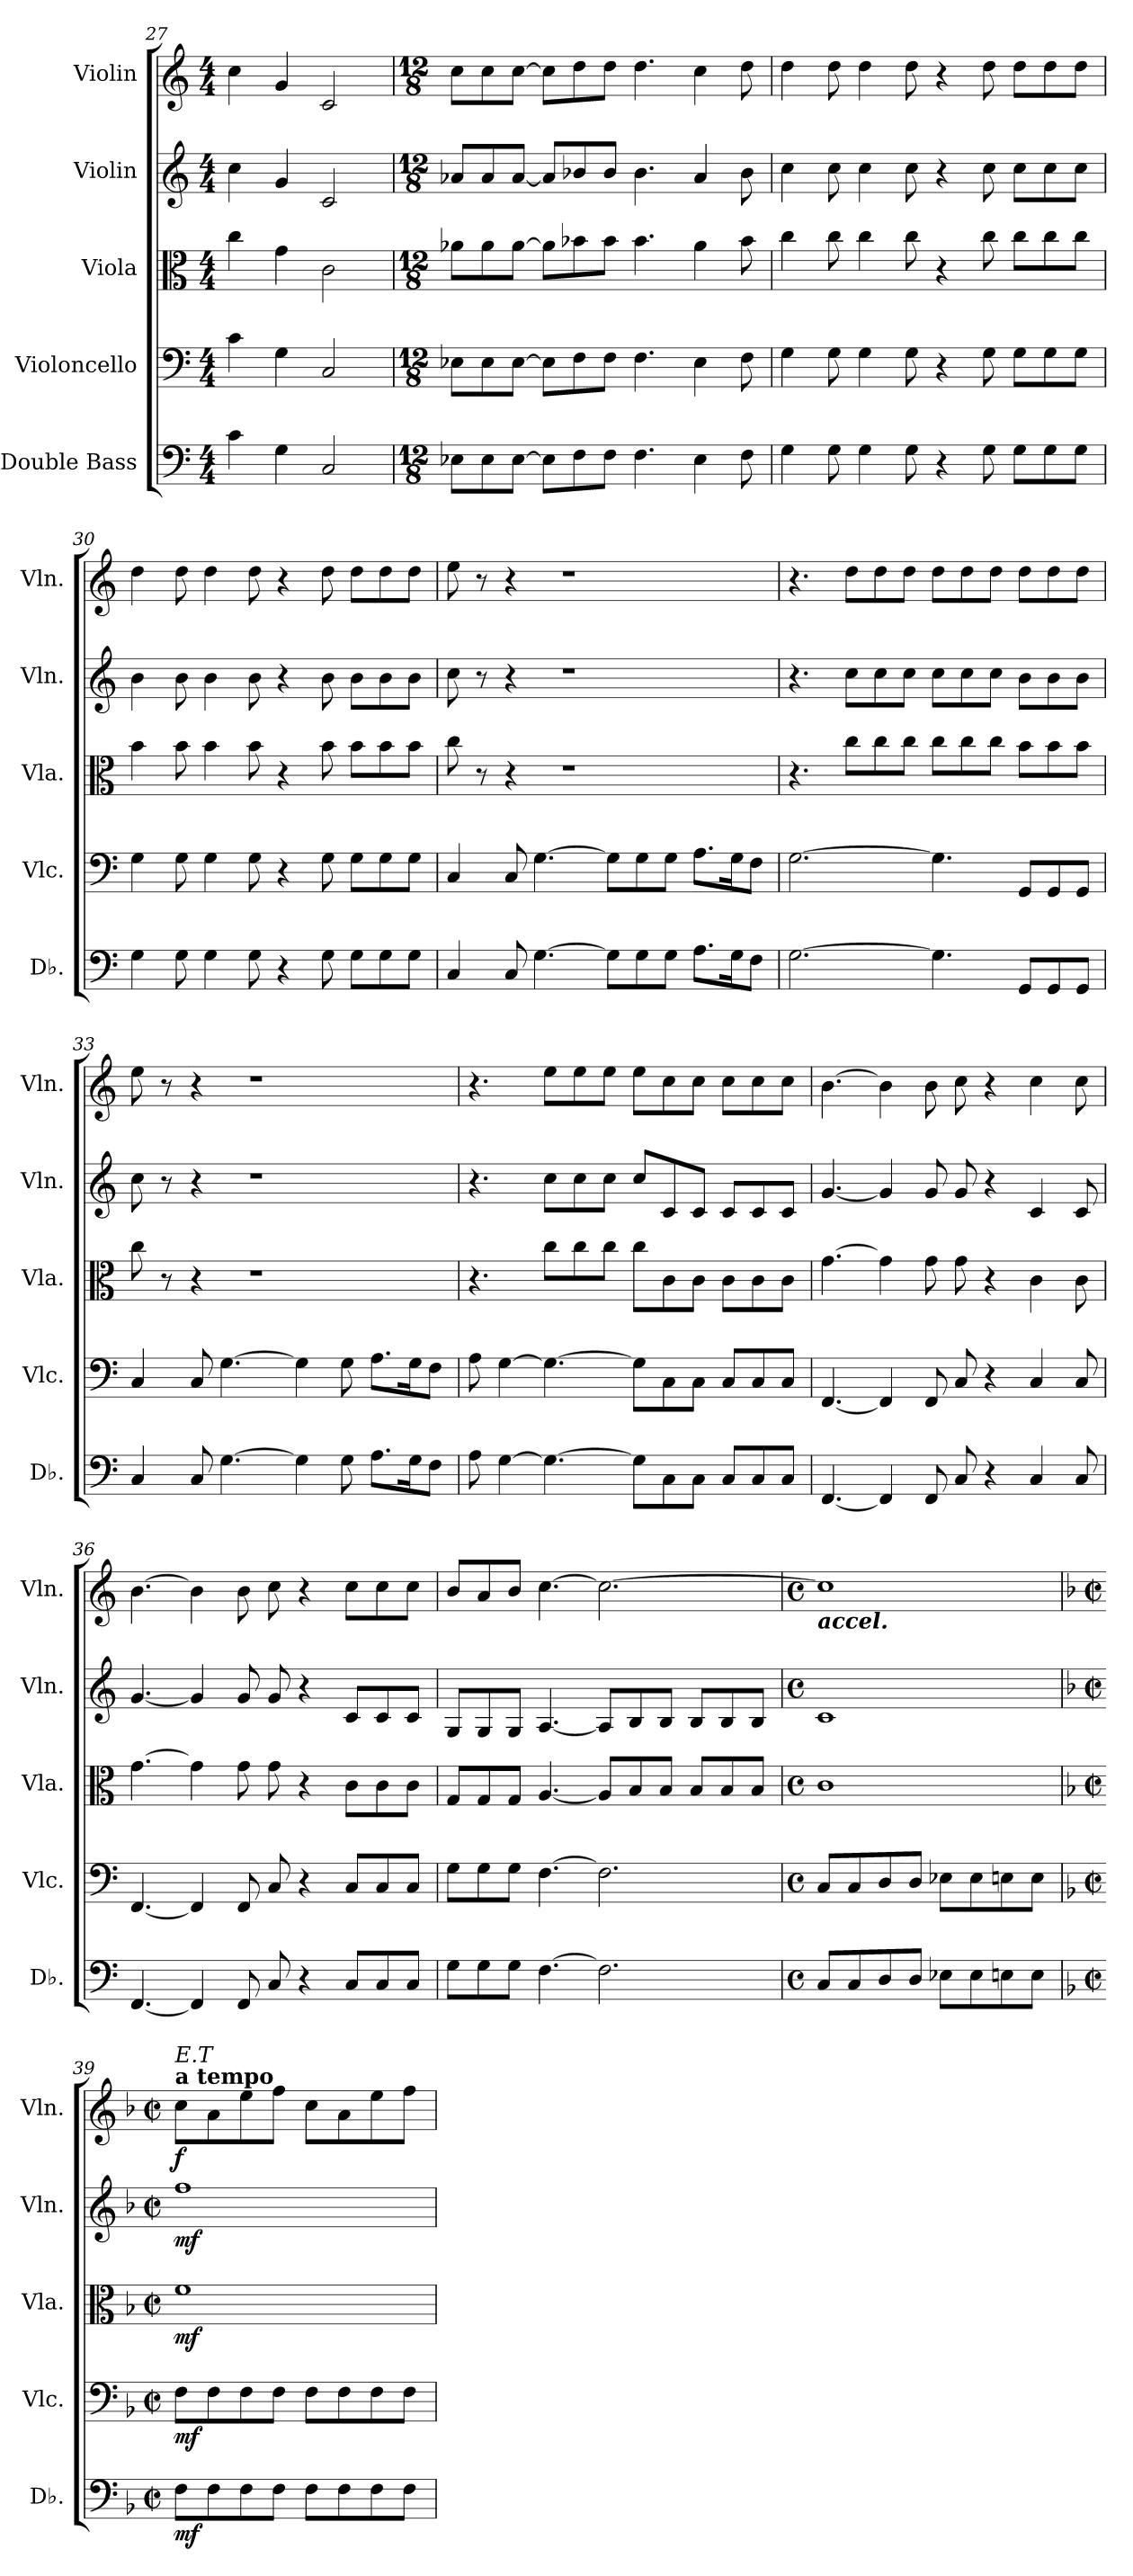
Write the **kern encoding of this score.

**kern	**dynam	**kern	**dynam	**kern	**dynam	**kern	**dynam	**kern	**dynam
*part5	*part5	*part4	*part4	*part3	*part3	*part2	*part2	*part1	*part1
*staff5	*staff5	*staff4	*staff4	*staff3	*staff3	*staff2	*staff2	*staff1	*staff1
*I"Double Bass	*	*I"Violoncello	*	*I"Viola	*	*I"Violin	*	*I"Violin	*
*I'Db.	*	*I'Vlc.	*	*I'Vla.	*	*I'Vln.	*	*I'Vln.	*
*clefF4	*	*clefF4	*	*clefC3	*	*clefG2	*	*clefG2	*
*ITrd7c12	*	*	*	*	*	*	*	*	*
*k[]	*	*k[]	*	*k[]	*	*k[]	*	*k[]	*
*M4/4	*	*M4/4	*	*M4/4	*	*M4/4	*	*M4/4	*
=27	=27	=27	=27	=27	=27	=27	=27	=27	=27
4C\	.	4c\	.	4cc\	.	4cc\	.	4cc\	.
4GG\	.	4G\	.	4g\	.	4g/	.	4g/	.
2CC/	.	2C/	.	2c\	.	2c/	.	2c/	.
=28	=28	=28	=28	=28	=28	=28	=28	=28	=28
*M12/8	*	*M12/8	*	*M12/8	*	*M12/8	*	*M12/8	*
8EE-X\L	.	8E-X\L	.	8a-X\L	.	8a-X/L	.	8cc\L	.
8EE-\	.	8E-\	.	8a-\	.	8a-/	.	8cc\	.
[8EE-\J	.	[8E-\J	.	[8a-\J	.	[8a-/J	.	[8cc\J	.
8EE-\L]	.	8E-\L]	.	8a-\L]	.	8a-/L]	.	8cc\L]	.
8FF\	.	8F\	.	8b-X\	.	8b-X/	.	8dd\	.
8FF\J	.	8F\J	.	8b-\J	.	8b-/J	.	8dd\J	.
4.FF\	.	4.F\	.	4.b-\	.	4.b-\	.	4.dd\	.
4EE-\	.	4E-\	.	4a-\	.	4a-/	.	4cc\	.
8FF\	.	8F\	.	8b-\	.	8b-\	.	8dd\	.
!!LO:PB:g=z
=29	=29	=29	=29	=29	=29	=29	=29	=29	=29
4GG\	.	4G\	.	4cc\	.	4cc\	.	4dd\	.
8GG\	.	8G\	.	8cc\	.	8cc\	.	8dd\	.
4GG\	.	4G\	.	4cc\	.	4cc\	.	4dd\	.
8GG\	.	8G\	.	8cc\	.	8cc\	.	8dd\	.
4r	.	4r	.	4r	.	4r	.	4r	.
8GG\	.	8G\	.	8cc\	.	8cc\	.	8dd\	.
8GG\L	.	8G\L	.	8cc\L	.	8cc\L	.	8dd\L	.
8GG\	.	8G\	.	8cc\	.	8cc\	.	8dd\	.
8GG\J	.	8G\J	.	8cc\J	.	8cc\J	.	8dd\J	.
=30	=30	=30	=30	=30	=30	=30	=30	=30	=30
4GG\	.	4G\	.	4b\	.	4b\	.	4dd\	.
8GG\	.	8G\	.	8b\	.	8b\	.	8dd\	.
4GG\	.	4G\	.	4b\	.	4b\	.	4dd\	.
8GG\	.	8G\	.	8b\	.	8b\	.	8dd\	.
4r	.	4r	.	4r	.	4r	.	4r	.
8GG\	.	8G\	.	8b\	.	8b\	.	8dd\	.
8GG\L	.	8G\L	.	8b\L	.	8b\L	.	8dd\L	.
8GG\	.	8G\	.	8b\	.	8b\	.	8dd\	.
8GG\J	.	8G\J	.	8b\J	.	8b\J	.	8dd\J	.
=31	=31	=31	=31	=31	=31	=31	=31	=31	=31
4CC/	.	4C/	.	8cc\	.	8cc\	.	8ee\	.
.	.	.	.	8r	.	8r	.	8r	.
8CC/	.	8C/	.	4r	.	4r	.	4r	.
[4.GG\	.	[4.G\	.	.	.	.	.	.	.
.	.	.	.	1r	.	1r	.	1r	.
8GG\L]	.	8G\L]	.	.	.	.	.	.	.
8GG\	.	8G\	.	.	.	.	.	.	.
8GG\J	.	8G\J	.	.	.	.	.	.	.
8.AA\L	.	8.A\L	.	.	.	.	.	.	.
16GG\K	.	16G\K	.	.	.	.	.	.	.
8FF\J	.	8F\J	.	.	.	.	.	.	.
!!LO:LB:g=z
=32	=32	=32	=32	=32	=32	=32	=32	=32	=32
[2.GG\	.	[2.G\	.	4.r	.	4.r	.	4.r	.
.	.	.	.	8cc\L	.	8cc\L	.	8dd\L	.
.	.	.	.	8cc\	.	8cc\	.	8dd\	.
.	.	.	.	8cc\J	.	8cc\J	.	8dd\J	.
4.GG\]	.	4.G\]	.	8cc\L	.	8cc\L	.	8dd\L	.
.	.	.	.	8cc\	.	8cc\	.	8dd\	.
.	.	.	.	8cc\J	.	8cc\J	.	8dd\J	.
8GGG/L	.	8GG/L	.	8b\L	.	8b\L	.	8dd\L	.
8GGG/	.	8GG/	.	8b\	.	8b\	.	8dd\	.
8GGG/J	.	8GG/J	.	8b\J	.	8b\J	.	8dd\J	.
=33	=33	=33	=33	=33	=33	=33	=33	=33	=33
4CC/	.	4C/	.	8cc\	.	8cc\	.	8ee\	.
.	.	.	.	8r	.	8r	.	8r	.
8CC/	.	8C/	.	4r	.	4r	.	4r	.
[4.GG\	.	[4.G\	.	.	.	.	.	.	.
.	.	.	.	1r	.	1r	.	1r	.
4GG\]	.	4G\]	.	.	.	.	.	.	.
8GG\	.	8G\	.	.	.	.	.	.	.
8.AA\L	.	8.A\L	.	.	.	.	.	.	.
16GG\K	.	16G\K	.	.	.	.	.	.	.
8FF\J	.	8F\J	.	.	.	.	.	.	.
=34	=34	=34	=34	=34	=34	=34	=34	=34	=34
8AA\	.	8A\	.	4.r	.	4.r	.	4.r	.
[4GG\	.	[4G\	.	.	.	.	.	.	.
4.GG\_	.	4.G\_	.	8cc\L	.	8cc\L	.	8ee\L	.
.	.	.	.	8cc\	.	8cc\	.	8ee\	.
.	.	.	.	8cc\J	.	8cc\J	.	8ee\J	.
8GG\L]	.	8G\L]	.	8cc\L	.	8cc/L	.	8ee\L	.
8CC\	.	8C\	.	8c\	.	8c/	.	8cc\	.
8CC\J	.	8C\J	.	8c\J	.	8c/J	.	8cc\J	.
8CC/L	.	8C/L	.	8c\L	.	8c/L	.	8cc\L	.
8CC/	.	8C/	.	8c\	.	8c/	.	8cc\	.
8CC/J	.	8C/J	.	8c\J	.	8c/J	.	8cc\J	.
!!LO:PB:g=z
=35	=35	=35	=35	=35	=35	=35	=35	=35	=35
[4.FFF/	.	[4.FF/	.	[4.g\	.	[4.g/	.	[4.b\	.
4FFF/]	.	4FF/]	.	4g\]	.	4g/]	.	4b\]	.
8FFF/	.	8FF/	.	8g\	.	8g/	.	8b\	.
8CC/	.	8C/	.	8g\	.	8g/	.	8cc\	.
4r	.	4r	.	4r	.	4r	.	4r	.
4CC/	.	4C/	.	4c\	.	4c/	.	4cc\	.
8CC/	.	8C/	.	8c\	.	8c/	.	8cc\	.
=36	=36	=36	=36	=36	=36	=36	=36	=36	=36
[4.FFF/	.	[4.FF/	.	[4.g\	.	[4.g/	.	[4.b\	.
4FFF/]	.	4FF/]	.	4g\]	.	4g/]	.	4b\]	.
8FFF/	.	8FF/	.	8g\	.	8g/	.	8b\	.
8CC/	.	8C/	.	8g\	.	8g/	.	8cc\	.
4r	.	4r	.	4r	.	4r	.	4r	.
8CC/L	.	8C/L	.	8c\L	.	8c/L	.	8cc\L	.
8CC/	.	8C/	.	8c\	.	8c/	.	8cc\	.
8CC/J	.	8C/J	.	8c\J	.	8c/J	.	8cc\J	.
=37	=37	=37	=37	=37	=37	=37	=37	=37	=37
8GG\L	.	8G\L	.	8G/L	.	8G/L	.	8b/L	.
8GG\	.	8G\	.	8G/	.	8G/	.	8a/	.
8GG\J	.	8G\J	.	8G/J	.	8G/J	.	8b/J	.
[4.FF\	.	[4.F\	.	[4.A/	.	[4.A/	.	[4.cc\	.
2.FF\]	.	2.F\]	.	8A/L]	.	8A/L]	.	2.cc\_	.
.	.	.	.	8B/	.	8B/	.	.	.
.	.	.	.	8B/J	.	8B/J	.	.	.
.	.	.	.	8B/L	.	8B/L	.	.	.
.	.	.	.	8B/	.	8B/	.	.	.
.	.	.	.	8B/J	.	8B/J	.	.	.
!!LO:LB:g=z
=38	=38	=38	=38	=38	=38	=38	=38	=38	=38
*M4/4	*	*M4/4	*	*M4/4	*	*M4/4	*	*M4/4	*
*met(c)	*	*met(c)	*	*met(c)	*	*met(c)	*	*met(c)	*
!	!	!	!	!	!	!	!	!LO:TX:b:Bi:t=accel.	!
8CC/L	.	8C/L	.	1c	.	1c	.	1cc]	.
8CC/	.	8C/	.	.	.	.	.	.	.
8DD/	.	8D/	.	.	.	.	.	.	.
8DD/J	.	8D/J	.	.	.	.	.	.	.
8EE-X\L	.	8E-X\L	.	.	.	.	.	.	.
8EE-\	.	8E-\	.	.	.	.	.	.	.
8EEn\	.	8En\	.	.	.	.	.	.	.
8EE\J	.	8E\J	.	.	.	.	.	.	.
=39	=39	=39	=39	=39	=39	=39	=39	=39	=39
*k[b-]	*	*k[b-]	*	*k[b-]	*	*k[b-]	*	*k[b-]	*
*M2/2	*	*M2/2	*	*M2/2	*	*M2/2	*	*M2/2	*
*met(c|)	*	*met(c|)	*	*met(c|)	*	*met(c|)	*	*met(c|)	*
!	!	!	!	!	!	!	!	!LO:TX:a:B:t=a tempo	!
!	!	!	!	!	!	!	!	!LO:TX:a:i:t=E.T	!
!	!LO:DY:b	!	!LO:DY:b	!	!LO:DY:b	!	!LO:DY:b	!	!LO:DY:b
8FF\L	mf	8F\L	mf	1f	mf	1ff	mf	8cc\L	f
8FF\	.	8F\	.	.	.	.	.	8a\	.
8FF\	.	8F\	.	.	.	.	.	8ee\	.
8FF\J	.	8F\J	.	.	.	.	.	8ff\J	.
8FF\L	.	8F\L	.	.	.	.	.	8cc\L	.
8FF\	.	8F\	.	.	.	.	.	8a\	.
8FF\	.	8F\	.	.	.	.	.	8ee\	.
8FF\J	.	8F\J	.	.	.	.	.	8ff\J	.
=	=	=	=	=	=	=	=	=	=
*-	*-	*-	*-	*-	*-	*-	*-	*-	*-
